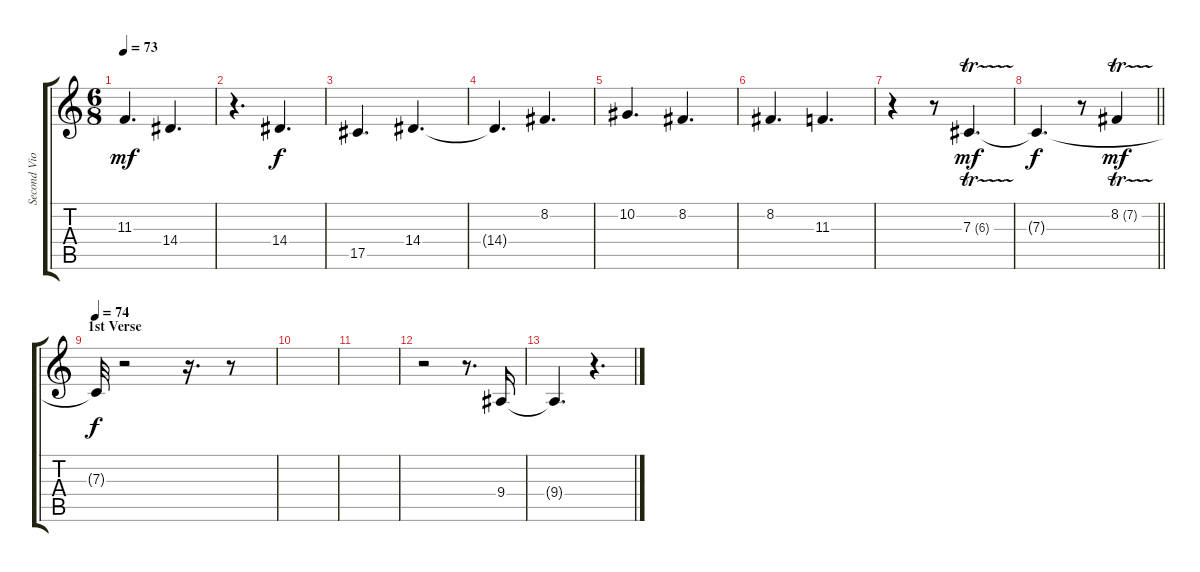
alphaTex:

\track ("Second Violins (SF Symphony)" "Second Vio") {instrument stringensemble1}
\staff {score tabs}
\tuning (Eb4 Bb3 Gb3 Db3 Ab2 Eb2) {hide}
\ts (6 8)
\tempo 73
\clef g2
\ks c
11.3.4{d dy mf} 14.4.4{d} |
r.4{d} 14.4.4{d dy f} |
17.5.4{d} 14.4.4{d} |
14.4{t}.4{d} 8.2.4{d} |
10.2.4{d} 8.2.4{d} |
8.2.4{d} 11.3.4{d} |
r.4 r.8 7.3{tr (6 32)}.4{d dy mf} |
\barLineRight lightlight
7.3{t}.4{d dy f} r.8 8.2{tr (7 32)}.4{dy mf} |
\section ("" "1st Verse")
\tempo 74
7.3{t}.32{dy f} r.2 r.16{d} r.8 |
|
|
r.2 r.8{d} 9.4.16 |
9.4{t}.4{d} r.4{d}
